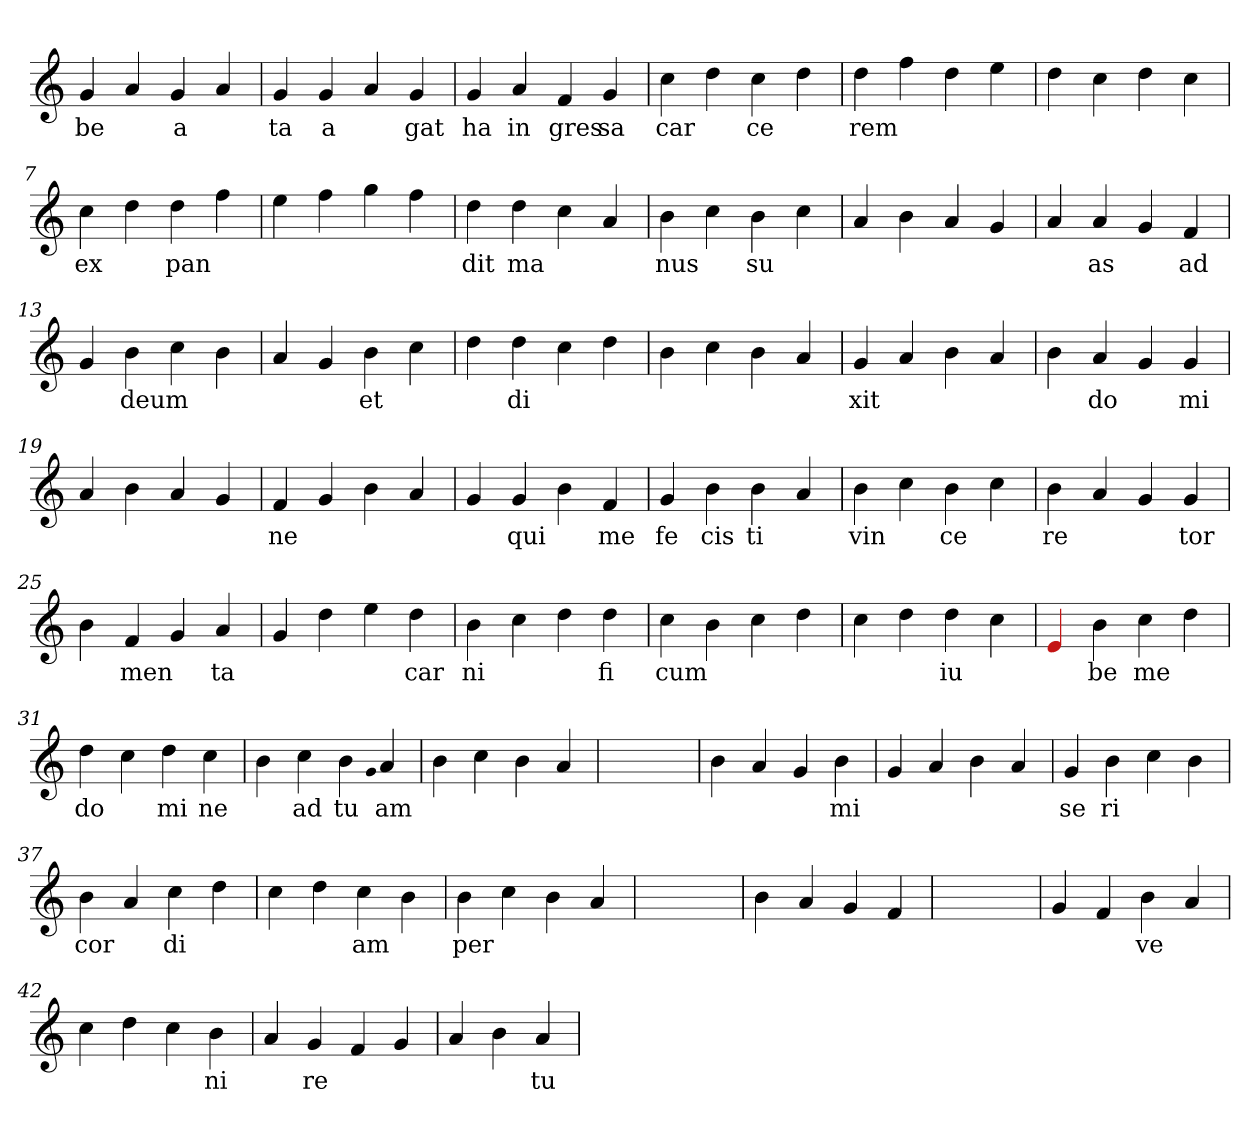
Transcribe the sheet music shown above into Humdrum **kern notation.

**kern	**text
*part1	*part1
*staff1	*staff1
*clefG2	*
=1	=1
4g	be
4a	.
4g	a
4a	.
=2	=2
4g	ta
4g	a
4a	.
4g	gat
=3	=3
4g	ha
4a	in
4f	gres
4g	sa
=4	=4
4cc	car
4dd	.
4cc	ce
4dd	.
=5	=5
4dd	rem
4ff	.
4dd	.
4ee	.
=6	=6
4dd	.
4cc	.
4dd	.
4cc	.
=7	=7
4cc	ex
4dd	.
4dd	pan
4ff	.
=8	=8
4ee	.
4ff	.
4gg	.
4ff	.
=9	=9
4dd	dit
4dd	ma
4cc	.
4a	.
=10	=10
4b	nus
4cc	.
4b	su
4cc	.
=11	=11
4a	.
4b	.
4a	.
4g	.
=12	=12
4a	.
4a	as
4g	.
4f	ad
=13	=13
4g	.
4b	deum
4cc	.
4b	.
=14	=14
4a	.
4g	.
4b	et
4cc	.
=15	=15
4dd	.
4dd	di
4cc	.
4dd	.
=16	=16
4b	.
4cc	.
4b	.
4a	.
=17	=17
4g	xit
4a	.
4b	.
4a	.
=18	=18
4b	.
4a	do
4g	.
4g	mi
=19	=19
4a	.
4b	.
4a	.
4g	.
=20	=20
4f	ne
4g	.
4b	.
4a	.
=21	=21
4g	.
4g	qui
4b	.
4f	me
=22	=22
4g	fe
4b	cis
4b	ti
4a	.
=23	=23
4b	vin
4cc	.
4b	ce
4cc	.
=24	=24
4b	re
4a	.
4g	.
4g	tor
=25	=25
4b	.
4f	men
4g	.
4a	ta
=26	=26
4g	.
4dd	.
4ee	.
4dd	car
=27	=27
4b	ni
4cc	.
4dd	.
4dd	fi
=28	=28
4cc	cum
4b	.
4cc	.
4dd	.
=29	=29
4cc	.
4dd	.
4dd	iu
4cc	.
=30	=30
4Re	.
4b	be
4cc	me
4dd	.
=31	=31
4dd	do
4cc	.
4dd	mi
4cc	ne
=32	=32
4b	.
4cc	ad
4b	tu
qqg	.
4a	am
=33	=33
4b	.
4cc	.
4b	.
4a	.
=34	=34
1ryy	.
=34	=34
4b	.
4a	.
4g	.
4b	mi
=35	=35
4g	.
4a	.
4b	.
4a	.
=36	=36
4g	se
4b	ri
4cc	.
4b	.
=37	=37
4b	cor
4a	.
4cc	di
4dd	.
=38	=38
4cc	.
4dd	.
4cc	am
4b	.
=39	=39
4b	per
4cc	.
4b	.
4a	.
=40	=40
1ryy	.
=40	=40
4b	.
4a	.
4g	.
4f	.
=41	=41
1ryy	.
=41	=41
4g	.
4f	.
4b	ve
4a	.
=42	=42
4cc	.
4dd	.
4cc	.
4b	ni
=43	=43
4a	.
4g	re
4f	.
4g	.
=44	=44
4a	.
4b	.
4a	tu
=	=
*-	*-
